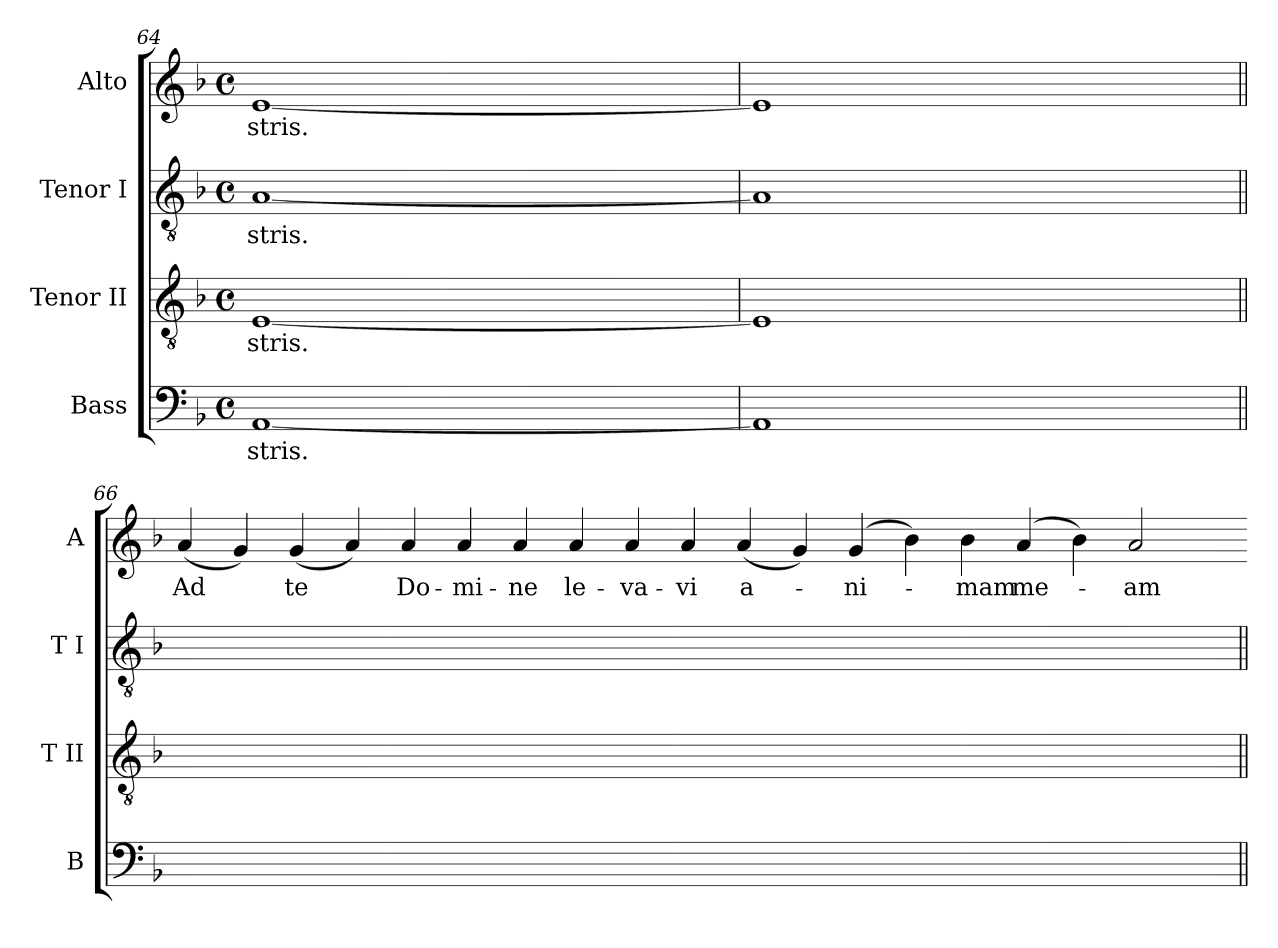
**kern	**text	**kern	**text	**kern	**text	**kern	**text
*part4	*part4	*part3	*part3	*part2	*part2	*part1	*part1
*staff4	*staff4	*staff3	*staff3	*staff2	*staff2	*staff1	*staff1
*I"Bass	*	*I"Tenor II	*	*I"Tenor I	*	*I"Alto	*
*I'B	*	*I'T II	*	*I'T I	*	*I'A	*
*clefF4	*	*clefGv2	*	*clefGv2	*	*clefG2	*
*k[b-]	*	*k[b-]	*	*k[b-]	*	*k[b-]	*
*F:	*	*F:	*	*F:	*	*F:	*
*M4/4	*	*M4/4	*	*M4/4	*	*M4/4	*
*met(c)	*	*met(c)	*	*met(c)	*	*met(c)	*
=64	=64	=64	=64	=64	=64	=64	=64
!	!LO:LY:b	!	!LO:LY:b	!	!LO:LY:b	!	!LO:LY:b
[1AA	stris.	[1E	stris.	[1A	stris.	[1e	stris.
=65	=65	=65	=65	=65	=65	=65	=65
1AA]	.	1E]	.	1A]	.	1e]	.
=66||	=66||	=66||	=66||	=66||	=66||	=66||	=66||
!LO:N:vis=4%15	!	!LO:N:vis=4%15	!	!LO:N:vis=4%15	!	!	!LO:LY:b
2%7ryy	.	2%7ryy	.	2%7ryy	.	(<4a	Ad
.	.	.	.	.	.	4g)	.
!	!	!	!	!	!	!	!LO:LY:b
.	.	.	.	.	.	(<4g	te
.	.	.	.	.	.	4a)	.
!	!	!	!	!	!	!	!LO:LY:b
.	.	.	.	.	.	4a	Do-
!	!	!	!	!	!	!	!LO:LY:b
.	.	.	.	.	.	4a	-mi-
!	!	!	!	!	!	!	!LO:LY:b
.	.	.	.	.	.	4a	-ne
!	!	!	!	!	!	!	!LO:LY:b
.	.	.	.	.	.	4a	le-
!	!	!	!	!	!	!	!LO:LY:b
.	.	.	.	.	.	4a	-va-
!	!	!	!	!	!	!	!LO:LY:b
.	.	.	.	.	.	4a	-vi
!	!	!	!	!	!	!	!LO:LY:b
.	.	.	.	.	.	(<4a	a-
.	.	.	.	.	.	4g)	.
!	!	!	!	!	!	!	!LO:LY:b
.	.	.	.	.	.	(<4g	ni-
.	.	.	.	.	.	4b-)	.
!	!	!	!	!	!	!	!LO:LY:b
4ryy	.	4ryy	.	4ryy	.	4b-	mam
!	!	!	!	!	!	!	!LO:LY:b
2.ryy	.	2.ryy	.	2.ryy	.	(<4a	me-
.	.	.	.	.	.	4b-)	.
!	!	!	!	!	!	!	!LO:LY:b
.	.	.	.	.	.	2a	am
4ryy	.	4ryy	.	4ryy	.	.	.
=||	=-	=||	=-	=||	=-	=-	=-
*-	*-	*-	*-	*-	*-	*-	*-
